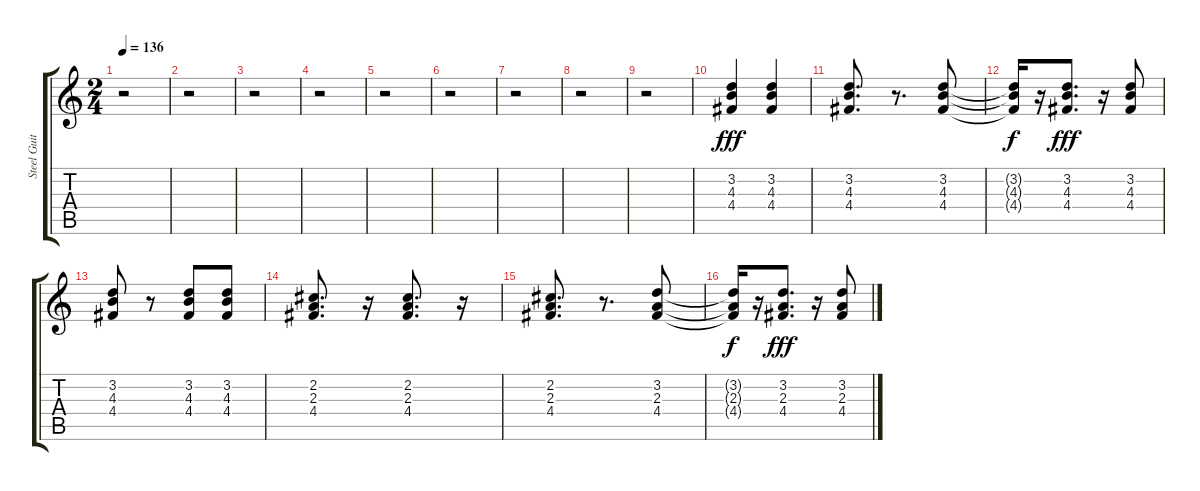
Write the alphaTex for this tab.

\track ("Steel Guitar" "Steel Guit") {instrument acousticguitarsteel}
\staff {score tabs}
\tuning (E4 B3 G3 D3 A2 E2) {hide}
\ts (2 4)
\tempo 136
\clef g2
\ks c
r.2{dy f} |
r.2 |
r.2 |
r.2 |
r.2 |
r.2 |
r.2 |
r.2 |
r.2 |
(3.2 4.3 4.4).4{dy fff} (3.2 4.3 4.4).4 |
(3.2 4.3 4.4).8{d} r.8{d} (3.2 4.3 4.4).8 |
(3.2{t} 4.3{t} 4.4{t}).16{dy f} r.16 (3.2 4.3 4.4).8{d dy fff} r.16 (3.2 4.3 4.4).8 |
(3.2 4.3 4.4).8 r.8 (3.2 4.3 4.4).8 (3.2 4.3 4.4).8 |
(2.2 2.3 4.4).8{d} r.16 (2.2 2.3 4.4).8{d} r.16 |
(2.2 2.3 4.4).8{d} r.8{d} (3.2 2.3 4.4).8 |
(3.2{t} 2.3{t} 4.4{t}).16{dy f} r.16 (3.2 2.3 4.4).8{d dy fff} r.16 (3.2 2.3 4.4).8
